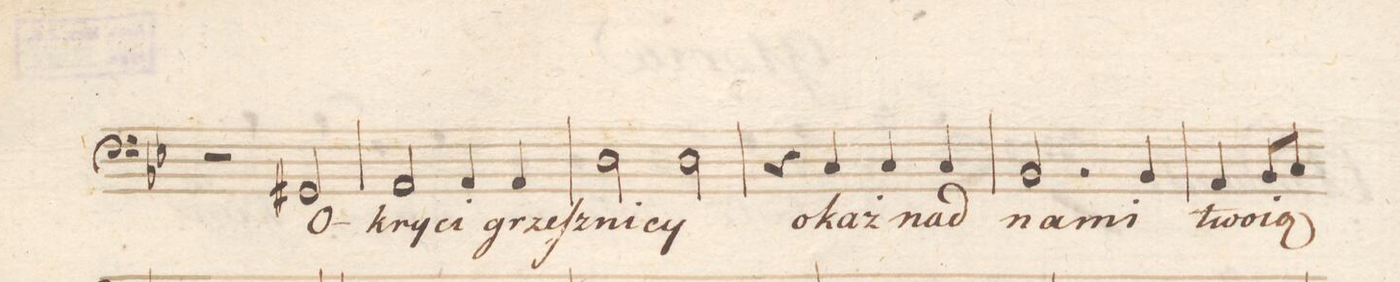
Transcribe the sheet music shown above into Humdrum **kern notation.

**kern	**text	**dynam
*I"Basso	*	*
*clefF4	*	*
*k[b-e-]	*	*
*met(c)	*	*
*M4/4	*	*
2r	.	.
2GG#X/	o-	.
=69	=69	=69
2AA/	-kry-	.
4AA/	-ci	.
4AA/	grze-	.
=70	=70	=70
2D\	-Szni-	.
2D\	-cy	.
=71	=71	=71
4r	.	.
4C/	o-	.
4C/	-każ	.
4C/	nad	.
=72	=72	=72
2.BB-/	na-	.
4BB-/	-mi	.
=73	=73	=73
4AA/	two-	.
8BB-/L	-ią	.
8C/J	.	.
*-	*-	*-
